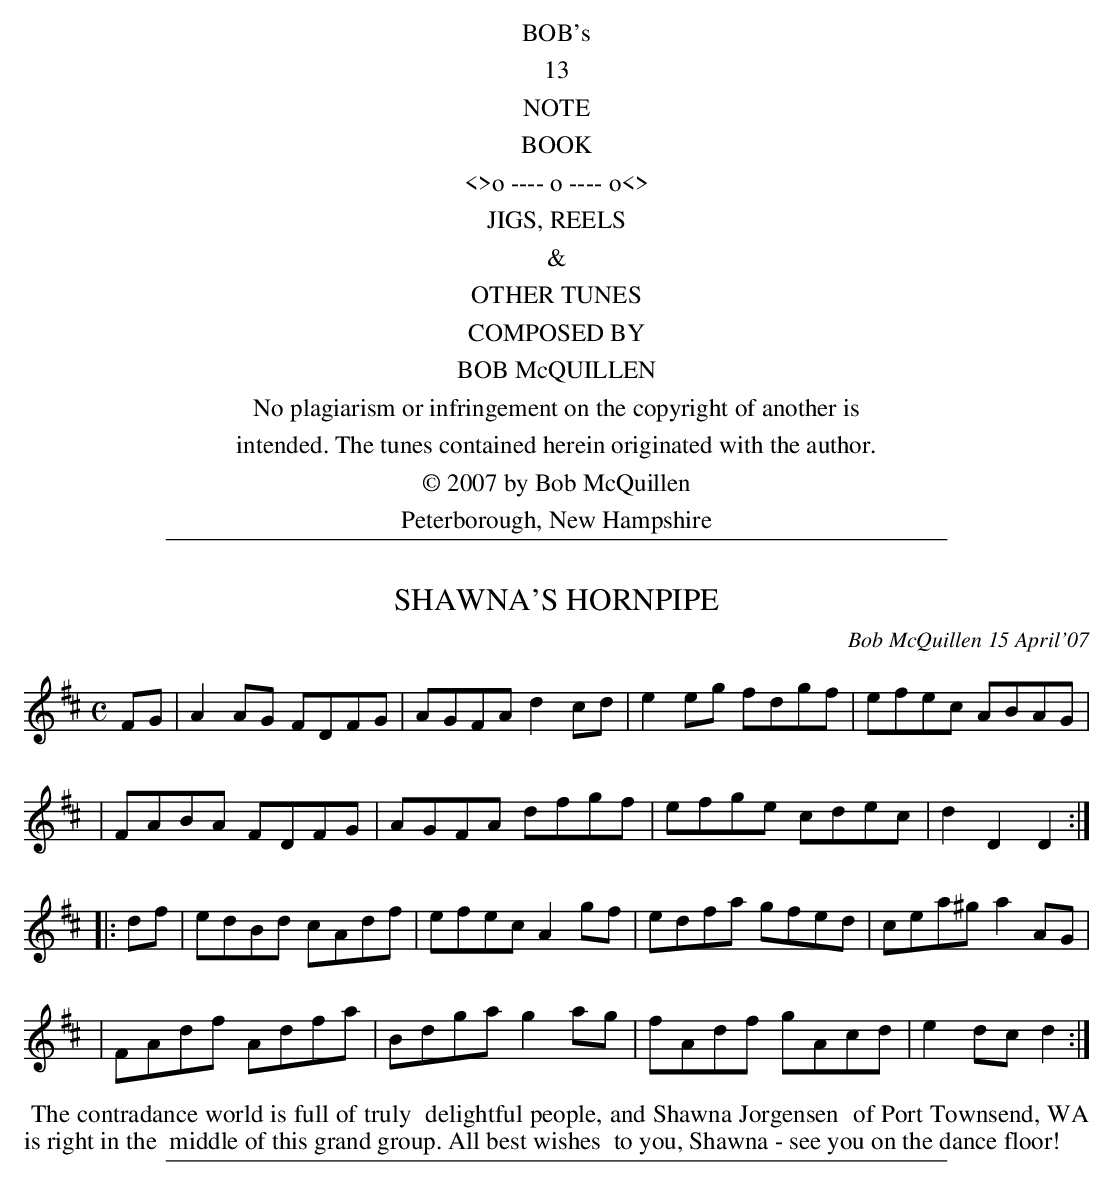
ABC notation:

X:1
T: SHAWNA'S HORNPIPE
C: Bob McQuillen 15 April'07
M: C
L: 1/8
K: D
FG \
| A2AG FDFG | AGFA d2cd | e2eg fdgf | efec ABAG |
| FABA FDFG | AGFA dfgf | efge cdec | d2D2 D2 :|
|: df \
| edBd cAdf | efec A2gf | edfa gfed | cea^g a2AG |
| FAdf Adfa | Bdga g2ag | fAdf gAcd | e2dc d2 :|
